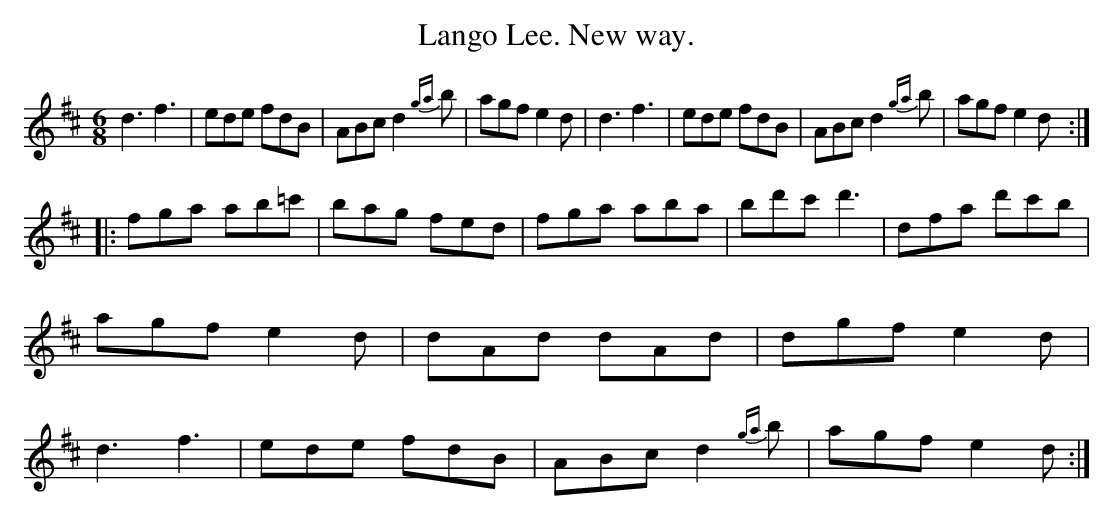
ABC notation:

X:1
T:Lango Lee. New way.
M:6/8
L:1/8
K:D
d3  f3   |ede fdB|ABc d2{ga}b|agf   e2d |\
d3  f3   |ede fdB|ABc d2{ga}b|agf   e2d::
fga ab=c'|bag fed|fga aba    |bd'c' d'3 |\
dfa d'c'b|agf e2d|dAd dAd    |dgf   e2d |\
d3  f3   |ede fdB|ABc d2{ga}b|agf   e2d:|
